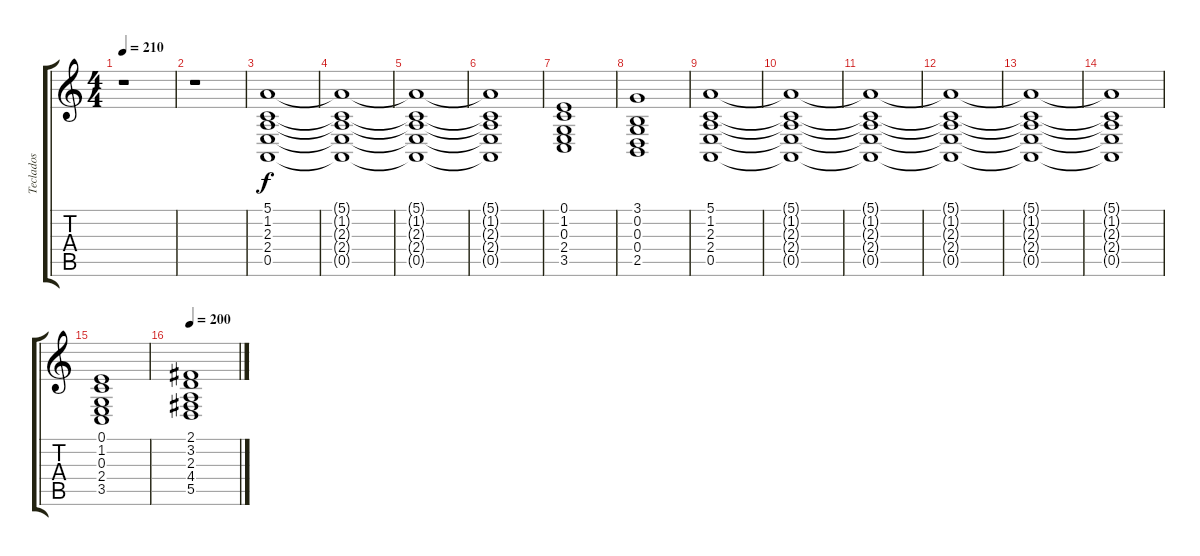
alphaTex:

\track ("Teclados" "Teclados") {instrument stringensemble2}
\staff {score tabs}
\tuning (E4 B3 G3 D3 A2 E2) {hide}
\ts (4 4)
\tempo 210
\clef g2
\ks c
r.1{dy f} |
r.1 |
(5.1 1.2 2.3 2.4 0.5).1{volume 4} |
(5.1{t} 1.2{t} 2.3{t} 2.4{t} 0.5{t}).1 |
(5.1{t} 1.2{t} 2.3{t} 2.4{t} 0.5{t}).1 |
(5.1{t} 1.2{t} 2.3{t} 2.4{t} 0.5{t}).1 |
(0.1 1.2 0.3 2.4 3.5).1{volume 6} |
(3.1 0.2 0.3 0.4 2.5).1{volume 8} |
(5.1 1.2 2.3 2.4 0.5).1{volume 12} |
(5.1{t} 1.2{t} 2.3{t} 2.4{t} 0.5{t}).1 |
(5.1{t} 1.2{t} 2.3{t} 2.4{t} 0.5{t}).1 |
(5.1{t} 1.2{t} 2.3{t} 2.4{t} 0.5{t}).1 |
(5.1{t} 1.2{t} 2.3{t} 2.4{t} 0.5{t}).1 |
(5.1{t} 1.2{t} 2.3{t} 2.4{t} 0.5{t}).1 |
(0.1 1.2 0.3 2.4 3.5).1 |
\tempo 200
(2.1 3.2 2.3 4.4 5.5).1
